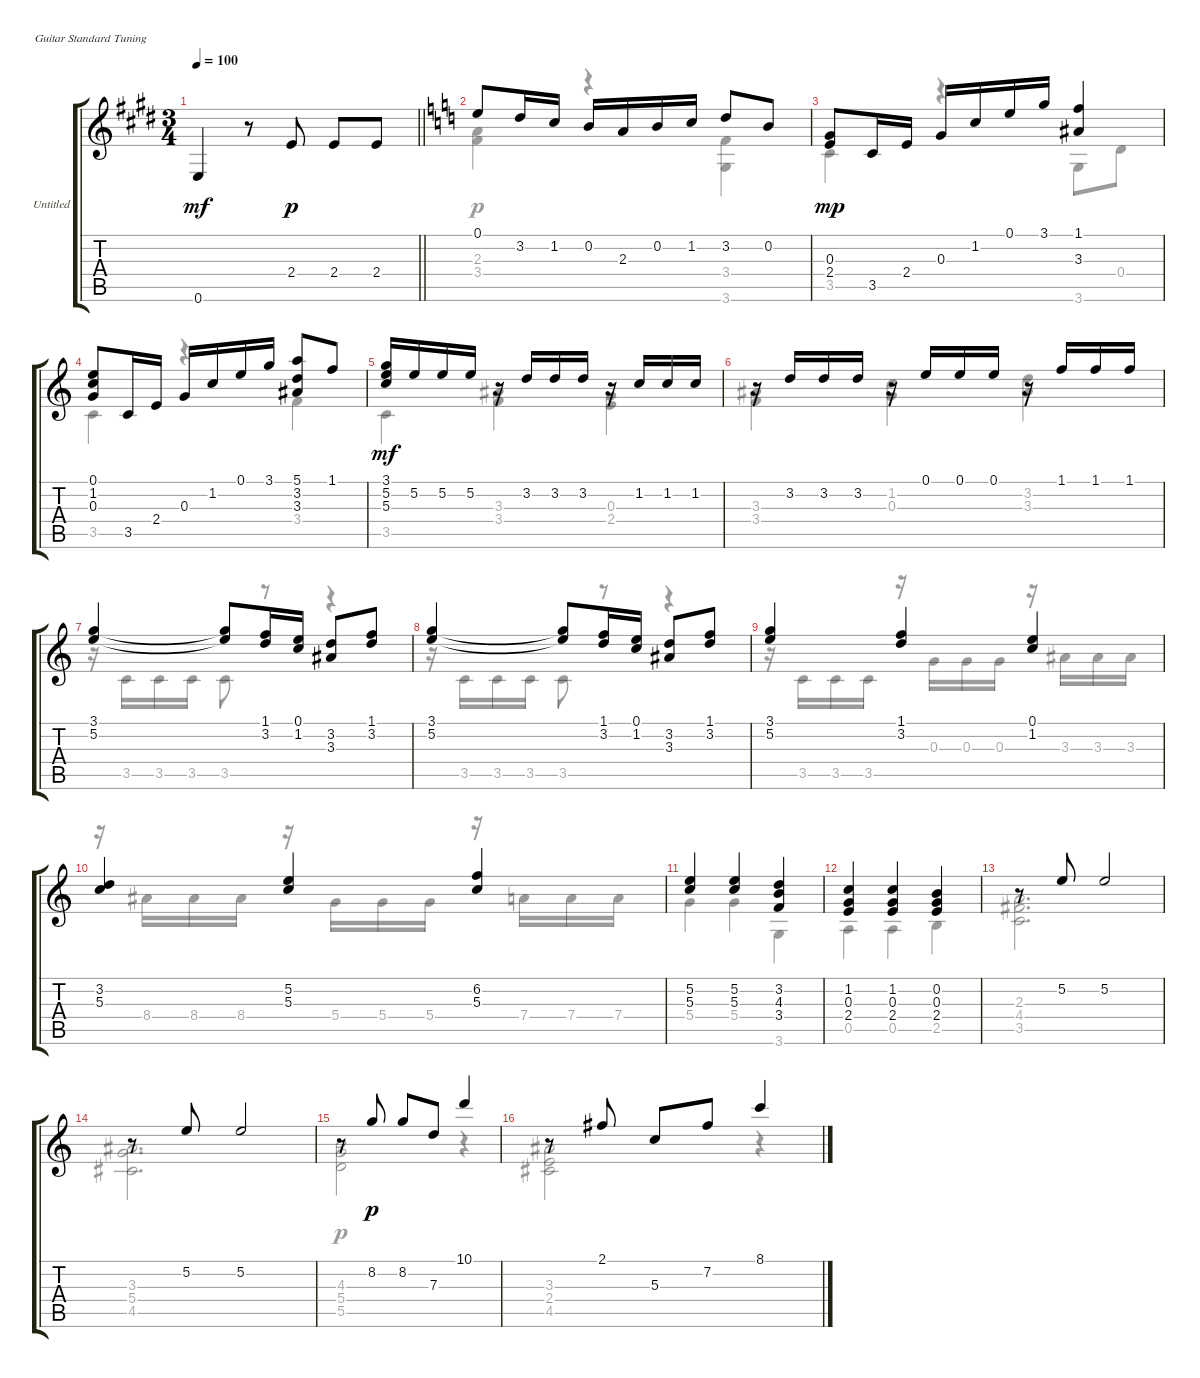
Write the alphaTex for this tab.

\bracketExtendMode groupsimilarinstruments
\firstSystemTrackNameOrientation horizontal
\otherSystemsTrackNameOrientation horizontal
\track ("Untitled" "Untitled") {instrument acousticguitarnylon}
\staff {score tabs}
\tuning (E4 B3 G3 D3 A2 E2)
\voice
\ts (3 4)
\tempo 100
\clef g2
\barLineRight lightlight
\ks e
0.6.4{dy mf} r.8 2.4.8{dy p} 2.4.8 2.4.8 |
\ks c
0.1.8 3.2.16 1.2.16 0.2.16 2.3.16 0.2.16 1.2.16 3.2.8 0.2.8 |
(0.3 2.4).8{dy mp} 3.5.16 2.4.16 0.3.16 1.2.16 0.1.16 3.1.16 (1.1 3.3).4 |
(0.1 1.2 0.3).8 3.5.16 2.4.16 0.3.16 1.2.16 0.1.16 3.1.16 (5.1 3.2 3.3).8 1.1.8 |
(3.1 5.2 5.3).16{dy mf} 5.2.16 5.2.16 5.2.16 r.16 3.2.16 3.2.16 3.2.16 r.16 1.2.16 1.2.16 1.2.16 |
r.16 3.2.16 3.2.16 3.2.16 r.16 0.1.16 0.1.16 0.1.16 r.16 1.1.16 1.1.16 1.1.16 |
(3.1 5.2).4 (3.1{t} 5.2{t}).8 (1.1 3.2).16 (0.1 1.2).16 (3.2 3.3).8 (1.1 3.2).8 |
(3.1 5.2).4 (3.1{t} 5.2{t}).8 (1.1 3.2).16 (0.1 1.2).16 (3.2 3.3).8 (1.1 3.2).8 |
(3.1 5.2).4 (1.1 3.2).4 (0.1 1.2).4 |
(3.2 5.3).4 (5.2 5.3).4 (6.2 5.3).4 |
(5.2 5.3).4 (5.2 5.3).4 (3.2 4.3 3.4).4 |
(1.2 0.3 2.4).4 (1.2 0.3 2.4).4 (0.2 0.3 2.4).4 |
r.8 5.2.8 5.2.2 |
r.8 5.2.8 5.2.2 |
r.8 8.2.8{dy p} 8.2.8 7.3.8 10.1.4 |
r.8 2.1.8 5.3.8 7.2.8 8.1.4
\voice
\clef g2
\ottava regular
\simile none
\barLineRight lightlight
\ks e
|
\ks c
(2.3 3.4).4{dy p} r.4 (3.4 3.6).4 |
3.5.4{dy mp} r.4 3.6.8 0.4.8 |
3.5.4 r.4 3.4.4 |
3.5.4{dy mf} (3.3 3.4).4 (0.3 2.4).4 |
(3.3 3.4).4 (1.2 0.3).4 (3.2 3.3).4 |
r.16 3.5.16 3.5.16 3.5.16 3.5.8 r.8 r.4 |
r.16 3.5.16 3.5.16 3.5.16 3.5.8 r.8 r.4 |
r.16 3.5.16 3.5.16 3.5.16 r.16 0.3.16 0.3.16 0.3.16 r.16 3.3.16 3.3.16 3.3.16 |
r.16 8.4.16 8.4.16 8.4.16 r.16 5.4.16 5.4.16 5.4.16 r.16 7.4.16 7.4.16 7.4.16 |
5.4.4 5.4.4 3.6.4 |
0.5.4 0.5.4 2.5.4 |
(2.3 4.4 3.5).2{d} |
(3.3 5.4 4.5).2{d} |
(4.3 5.4 5.5).2{dy p} r.4 |
(3.3 2.4 4.5).2 r.4
